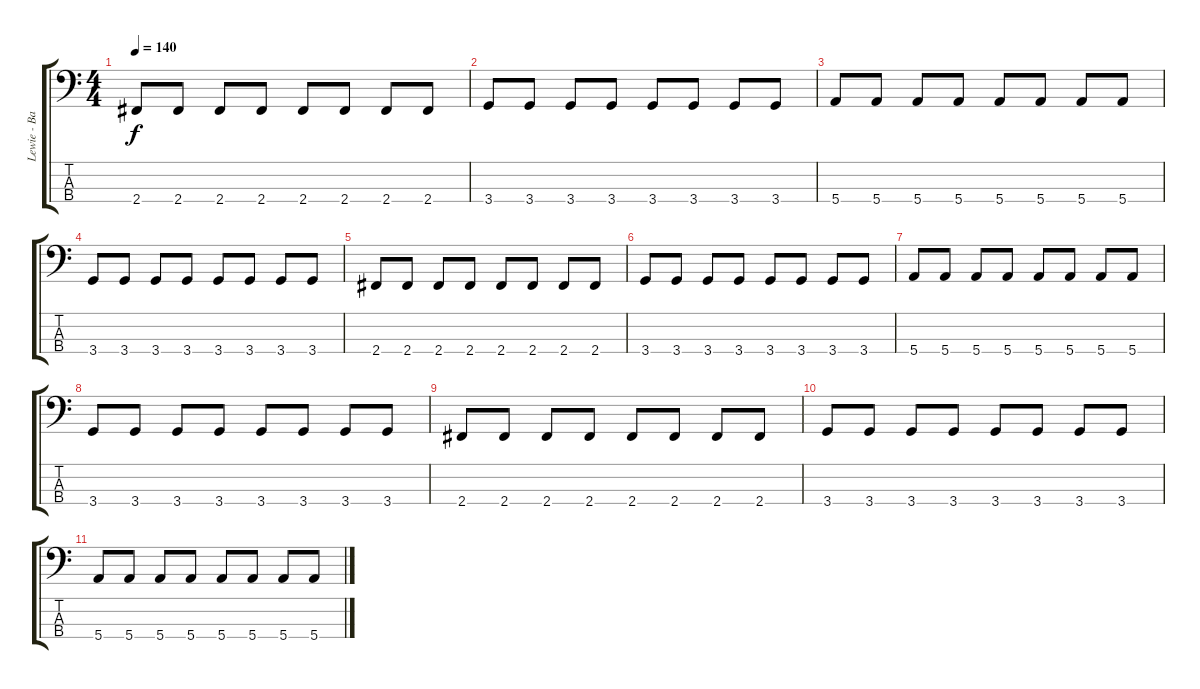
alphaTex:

\track ("Lewie - Bass" "Lewie - Ba") {instrument electricbassfinger}
\staff {score tabs}
\tuning (G2 D2 A1 E1) {hide}
\ts (4 4)
\tempo 140
\clef f4
\ks c
2.4.8{dy f} 2.4.8 2.4.8 2.4.8 2.4.8 2.4.8 2.4.8 2.4.8 |
3.4.8 3.4.8 3.4.8 3.4.8 3.4.8 3.4.8 3.4.8 3.4.8 |
5.4.8 5.4.8 5.4.8 5.4.8 5.4.8 5.4.8 5.4.8 5.4.8 |
3.4.8 3.4.8 3.4.8 3.4.8 3.4.8 3.4.8 3.4.8 3.4.8 |
2.4.8 2.4.8 2.4.8 2.4.8 2.4.8 2.4.8 2.4.8 2.4.8 |
3.4.8 3.4.8 3.4.8 3.4.8 3.4.8 3.4.8 3.4.8 3.4.8 |
5.4.8 5.4.8 5.4.8 5.4.8 5.4.8 5.4.8 5.4.8 5.4.8 |
3.4.8 3.4.8 3.4.8 3.4.8 3.4.8 3.4.8 3.4.8 3.4.8 |
2.4.8 2.4.8 2.4.8 2.4.8 2.4.8 2.4.8 2.4.8 2.4.8 |
3.4.8 3.4.8 3.4.8 3.4.8 3.4.8 3.4.8 3.4.8 3.4.8 |
5.4.8 5.4.8 5.4.8 5.4.8 5.4.8 5.4.8 5.4.8 5.4.8
